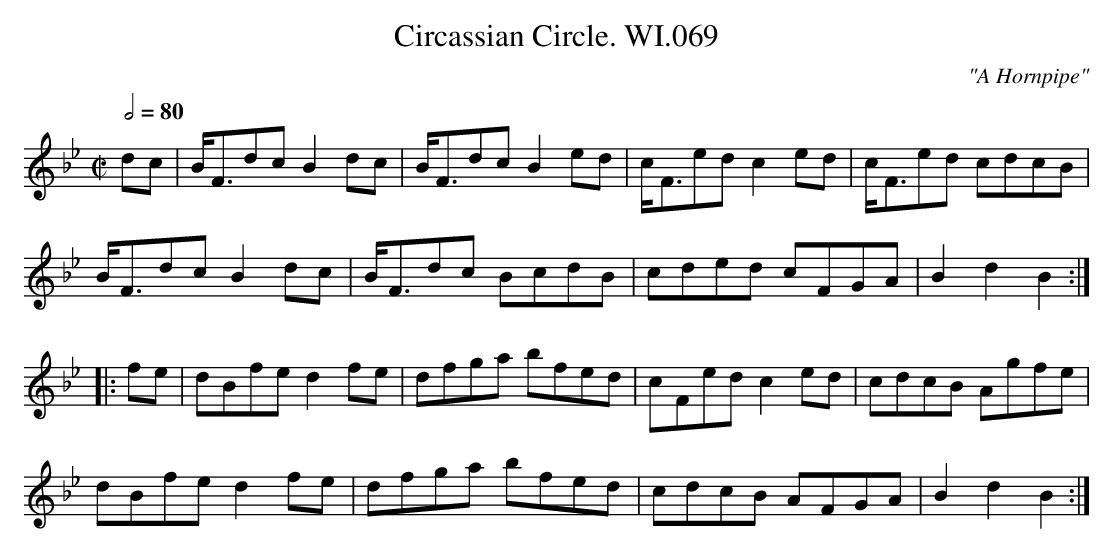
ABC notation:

X:1
T:Circassian Circle. WI.069
M:C|
L:1/8
Q:1/2=80
C:"A Hornpipe"
K:Bb
dc|B<Fdc B2dc|B<Fdc B2ed|c<Fed c2ed|c<Fed cdcB|
B<Fdc B2dc|B<Fdc BcdB|cded cFGA|B2d2B2:|
|:fe|dBfe d2fe|dfga bfed|cFed c2ed|cdcB Agfe|
dBfe d2fe|dfga bfed|cdcB AFGA|B2d2B2:|
